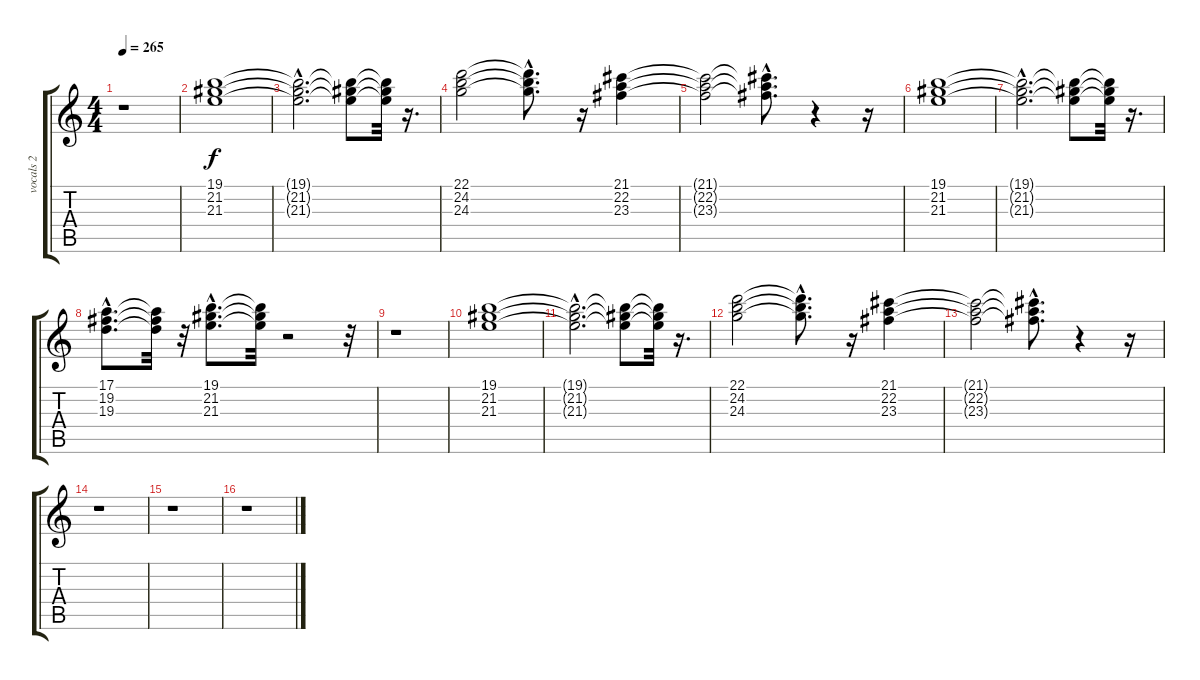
\track ("vocals 2" "vocals 2") {instrument pad4choir}
\staff {score tabs}
\tuning (E4 B3 G3 D3 A2 E2) {hide}
\ts (4 4)
\tempo 265
\clef g2
\ks c
r.1{dy f} |
(19.1 21.2 21.3).1 |
(19.1{hac t} 21.2{hac t} 21.3{hac t}).2{d} (19.1{t} 21.2{t} 21.3{t}).8 (19.1{t} 21.2{t} 21.3{t}).32 r.16{d} |
(22.1 24.2 24.3).2 (22.1{hac t} 24.2{hac t} 24.3{hac t}).8{d} r.16 (21.1 22.2 23.3).4 |
(21.1{t} 22.2{t} 23.3{t}).2 (21.1{hac t} 22.2{hac t} 23.3{hac t}).8{d} r.4 r.16 |
(19.1 21.2 21.3).1 |
(19.1{hac t} 21.2{hac t} 21.3{hac t}).2{d} (19.1{t} 21.2{t} 21.3{t}).8 (19.1{t} 21.2{t} 21.3{t}).32 r.16{d} |
(17.1{hac} 19.2{hac} 19.3{hac}).8{d} (17.1{t} 19.2{t} 19.3{t}).32 r.32 (19.1{hac} 21.2{hac} 21.3{hac}).8{d} (19.1{t} 21.2{t} 21.3{t}).32 r.2 r.32 |
r.1 |
(19.1 21.2 21.3).1 |
(19.1{hac t} 21.2{hac t} 21.3{hac t}).2{d} (19.1{t} 21.2{t} 21.3{t}).8 (19.1{t} 21.2{t} 21.3{t}).32 r.16{d} |
(22.1 24.2 24.3).2 (22.1{hac t} 24.2{hac t} 24.3{hac t}).8{d} r.16 (21.1 22.2 23.3).4 |
(21.1{t} 22.2{t} 23.3{t}).2 (21.1{hac t} 22.2{hac t} 23.3{hac t}).8{d} r.4 r.16 |
r.1 |
r.1 |
r.1
